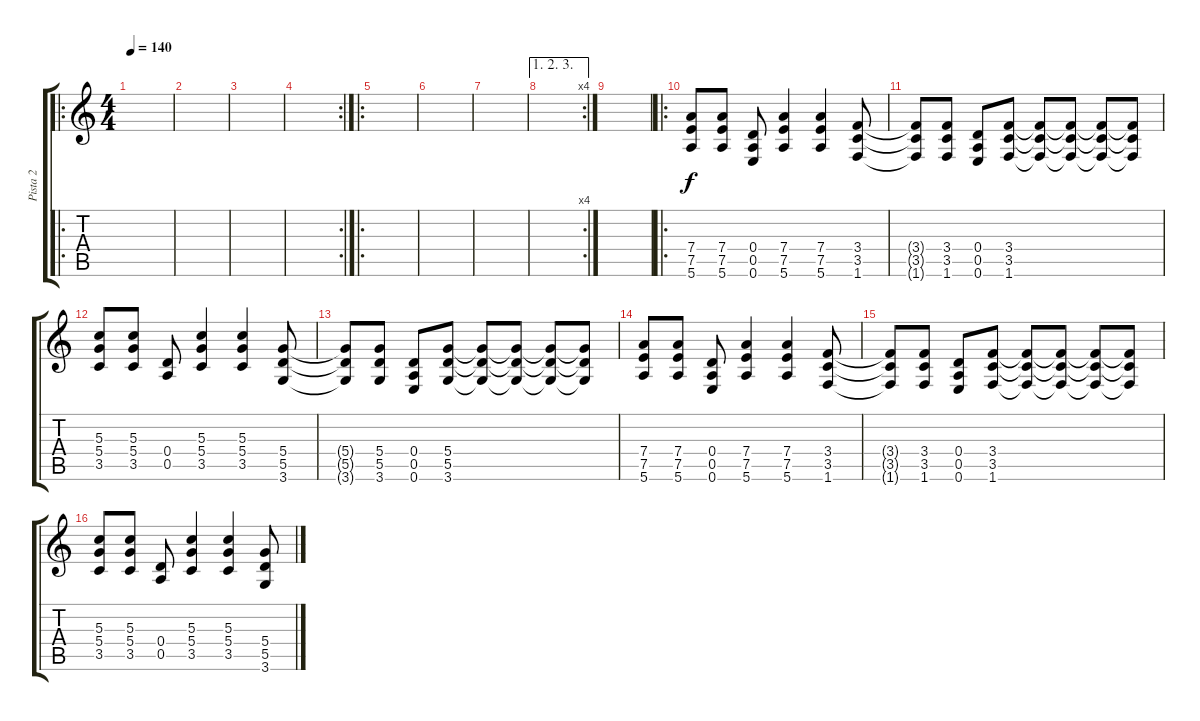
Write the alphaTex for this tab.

\track ("Pista 2" "Pista 2") {instrument electricguitarclean}
\staff {score tabs}
\tuning (E4 B3 G3 D3 A2 E2) {hide}
\ro
\ts (4 4)
\tempo 140
\clef g2
\ks c
|
|
|
\rc 2
|
\ro
|
|
|
\ae (1 2 3)
\rc 4
|
|
\ro
(7.4 7.5 5.6).8{instrument distortionguitar} (7.4 7.5 5.6).8 (0.4 0.5 0.6).8 (7.4 7.5 5.6).4 (7.4 7.5 5.6).4 (3.4 3.5 1.6).8 |
(3.4{t} 3.5{t} 1.6{t}).8 (3.4 3.5 1.6).8 (0.4 0.5 0.6).8 (3.4 3.5 1.6).8 (3.4{t} 3.5{t} 1.6{t}).8 (3.4{t} 3.5{t} 1.6{t}).8 (3.4{t} 3.5{t} 1.6{t}).8 (3.4{t} 3.5{t} 1.6{t}).8 |
(5.3 5.4 3.5).8 (5.3 5.4 3.5).8 (0.4 0.5).8 (5.3 5.4 3.5).4 (5.3 5.4 3.5).4 (5.4 5.5 3.6).8 |
(5.4{t} 5.5{t} 3.6{t}).8 (5.4 5.5 3.6).8 (0.4 0.5 0.6).8 (5.4 5.5 3.6).8 (5.4{t} 5.5{t} 3.6{t}).8 (5.4{t} 5.5{t} 3.6{t}).8 (5.4{t} 5.5{t} 3.6{t}).8 (5.4{t} 5.5{t} 3.6{t}).8 |
(7.4 7.5 5.6).8 (7.4 7.5 5.6).8 (0.4 0.5 0.6).8 (7.4 7.5 5.6).4 (7.4 7.5 5.6).4 (3.4 3.5 1.6).8 |
(3.4{t} 3.5{t} 1.6{t}).8 (3.4 3.5 1.6).8 (0.4 0.5 0.6).8 (3.4 3.5 1.6).8 (3.4{t} 3.5{t} 1.6{t}).8 (3.4{t} 3.5{t} 1.6{t}).8 (3.4{t} 3.5{t} 1.6{t}).8 (3.4{t} 3.5{t} 1.6{t}).8 |
(5.3 5.4 3.5).8 (5.3 5.4 3.5).8 (0.4 0.5).8 (5.3 5.4 3.5).4 (5.3 5.4 3.5).4 (5.4 5.5 3.6).8
